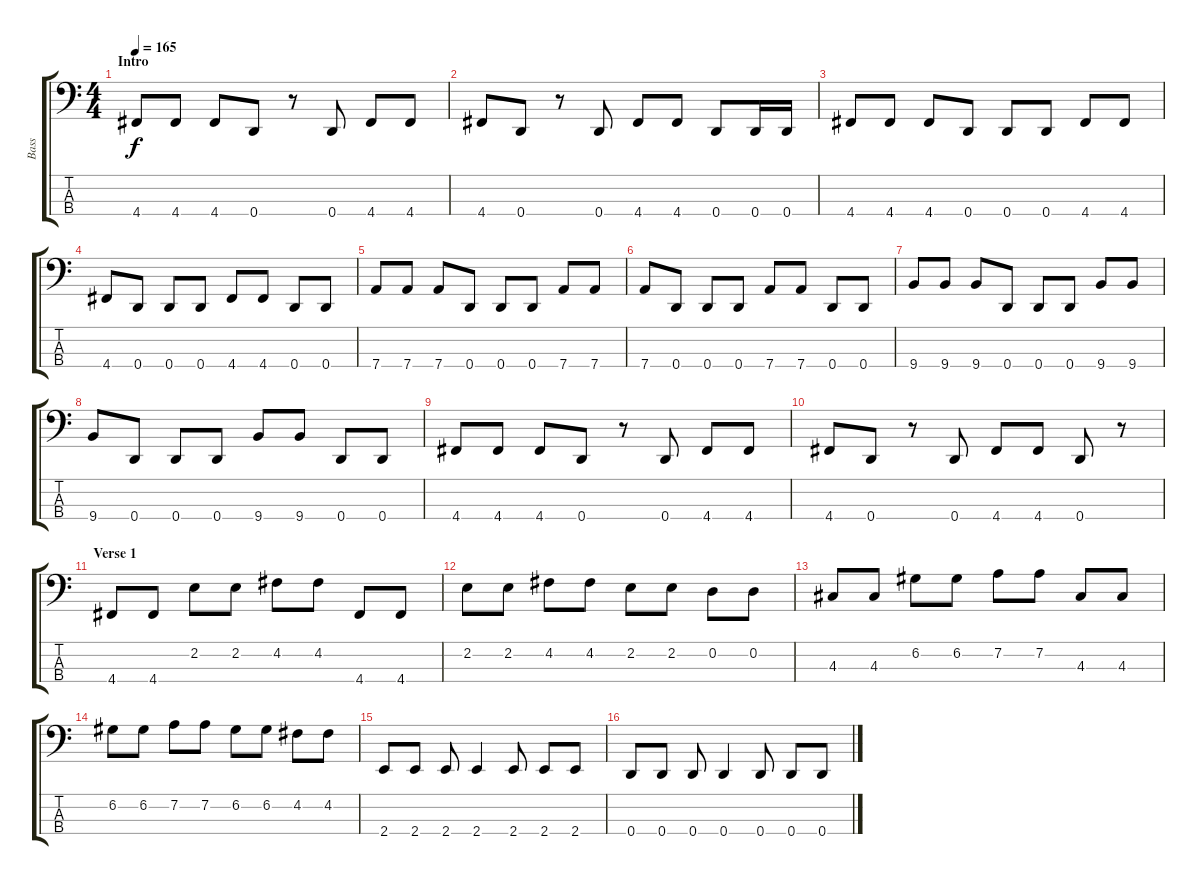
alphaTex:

\track ("Bass" "Bass") {instrument electricbasspick}
\staff {score tabs}
\tuning (G2 D2 A1 D1) {hide}
\ts (4 4)
\section ("" "Intro")
\tempo 165
\clef f4
\ks c
4.4.8{dy f instrument electricbasspick} 4.4.8 4.4.8 0.4.8 r.8 0.4.8 4.4.8 4.4.8 |
4.4.8 0.4.8 r.8 0.4.8 4.4.8 4.4.8 0.4.8 0.4.16 0.4.16 |
4.4.8 4.4.8 4.4.8 0.4.8 0.4.8 0.4.8 4.4.8 4.4.8 |
4.4.8 0.4.8 0.4.8 0.4.8 4.4.8 4.4.8 0.4.8 0.4.8 |
7.4.8 7.4.8 7.4.8 0.4.8 0.4.8 0.4.8 7.4.8 7.4.8 |
7.4.8 0.4.8 0.4.8 0.4.8 7.4.8 7.4.8 0.4.8 0.4.8 |
9.4.8 9.4.8 9.4.8 0.4.8 0.4.8 0.4.8 9.4.8 9.4.8 |
9.4.8 0.4.8 0.4.8 0.4.8 9.4.8 9.4.8 0.4.8 0.4.8 |
4.4.8 4.4.8 4.4.8 0.4.8 r.8 0.4.8 4.4.8 4.4.8 |
4.4.8 0.4.8 r.8 0.4.8 4.4.8 4.4.8 0.4.8 r.8 |
\section ("" "Verse 1")
4.4.8 4.4.8 2.2.8 2.2.8 4.2.8 4.2.8 4.4.8 4.4.8 |
2.2.8 2.2.8 4.2.8 4.2.8 2.2.8 2.2.8 0.2.8 0.2.8 |
4.3.8 4.3.8 6.2.8 6.2.8 7.2.8 7.2.8 4.3.8 4.3.8 |
6.2.8 6.2.8 7.2.8 7.2.8 6.2.8 6.2.8 4.2.8 4.2.8 |
2.4.8 2.4.8 2.4.8 2.4.4 2.4.8 2.4.8 2.4.8 |
0.4.8 0.4.8 0.4.8 0.4.4 0.4.8 0.4.8 0.4.8
